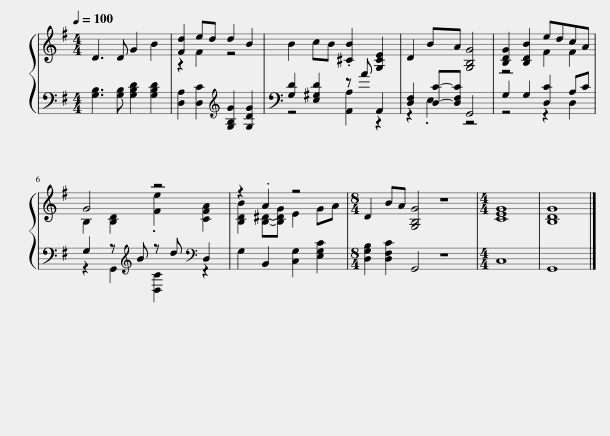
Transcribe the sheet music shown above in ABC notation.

X:1
%%score { ( 1 3 ) | ( 2 4 ) }
L:1/8
Q:1/4=100
M:4/4
I:linebreak $
K:G
V:1 treble
V:3 treble
V:2 bass
V:4 bass
V:1
 D3 D G2 B2 | [Fd]2 ed d2 B2 | B2 cB .[^CB]2 [G,CE]2 | D2 BA [G,B,G]4 | [B,DG]2 [B,DB]2 edcA |$ %5
 G4 z4 | z2 .A2 z4 |[M:8/4] D2 BA [G,B,G]4 z8 |[M:4/4] [CEG]8 | [B,DG]8 |] %10
V:2
 [G,B,]3 [G,B,] [G,B,D]2 [G,B,D]2 | [D,A,]2 [D,C]2[K:treble] [G,B,G]2 [G,DG]2 | [G,D]2 [E,^G,D]2 z A A,,2 | [D,F,]2 [D,C]-[D,F,C] G,,4 | G,2 G,2 [D,C]2 A,C |$ %5
 G,2 z[K:treble] B z d[K:bass] D,2 | G,2 B,,2 [C,G,]2 [E,G,C]2 |[M:8/4] [D,G,B,]2 [D,F,C]2 G,,4 z8 |[M:4/4] C,8 | G,,8 |] %10
V:3
 x8 | z2 F2 z4 | x8 | x8 | z4 F2 F2 |$ %5
 B,2 [B,D]2 .[Fe]2 [CFA]2 | [B,DB]2 [B,^D]-[B,DG] E2 GA |[M:8/4] x16 |[M:4/4] x8 | x8 |] %10
V:4
 x8 | x4[K:treble] x4 | z4 [A,,A,]2 z2 | z2 .E,2 z4 | z4 z2 D,2 |$ %5
 z2 G,,2[K:treble] [D,C]2[K:bass] z2 | x8 |[M:8/4] x16 |[M:4/4] x8 | x8 |] %10
